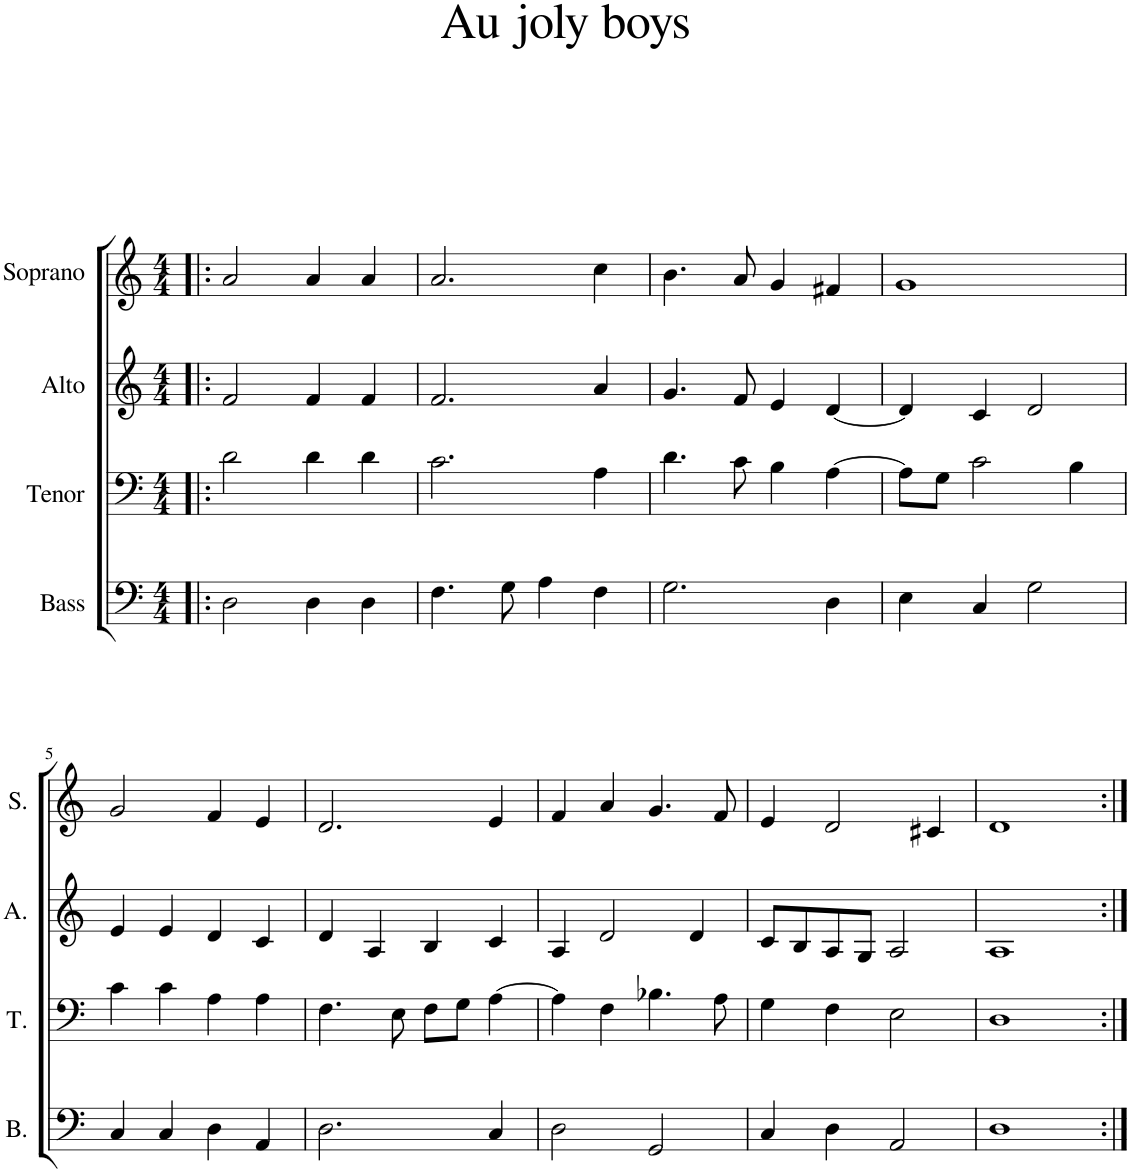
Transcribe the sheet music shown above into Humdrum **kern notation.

**kern	**kern	**kern	**kern
*part4	*part3	*part2	*part1
*staff4	*staff3	*staff2	*staff1
*I"Bass	*I"Tenor	*I"Alto	*I"Soprano
*I'B.	*I'T.	*I'A.	*I'S.
*clefF4	*clefF4	*clefG2	*clefG2
*k[]	*k[]	*k[]	*k[]
*M4/4	*M4/4	*M4/4	*M4/4
=1!|:	=1!|:	=1!|:	=1!|:
2D\	2d\	2f/	2a/
4D\	4d\	4f/	4a/
4D\	4d\	4f/	4a/
=2	=2	=2	=2
4.F\	2.c\	2.f/	2.a/
8G\	.	.	.
4A\	.	.	.
4F\	4A\	4a/	4cc\
=3	=3	=3	=3
2.G\	4.d\	4.g/	4.b\
.	8c\	8f/	8a/
.	4B\	4e/	4g/
4D\	[4A\	[4d/	4f#X/
=4	=4	=4	=4
4E\	8A\L]	4d/]	1g
.	8G\J	.	.
4C/	2c\	4c/	.
2G\	.	2d/	.
.	4B\	.	.
!!LO:LB:g=z
=5	=5	=5	=5
4C/	4c\	4e/	2g/
4C/	4c\	4e/	.
4D\	4A\	4d/	4f/
4AA/	4A\	4c/	4e/
=6	=6	=6	=6
2.D\	4.F\	4d/	2.d/
.	.	4A/	.
.	8E\	.	.
.	8F\L	4B/	.
.	8G\J	.	.
4C/	[4A\	4c/	4e/
=7	=7	=7	=7
2D\	4A\]	4A/	4f/
.	4F\	2d/	4a/
2GG/	4.B-X\	.	4.g/
.	.	4d/	.
.	8A\	.	8f/
=8	=8	=8	=8
4C/	4G\	8c/L	4e/
.	.	8B/	.
4D\	4F\	8A/	2d/
.	.	8G/J	.
2AA/	2E\	2A/	.
.	.	.	4c#X/
=9	=9	=9	=9
1D	1D	1A	1d
=:|!	=:|!	=:|!	=:|!
*-	*-	*-	*-
